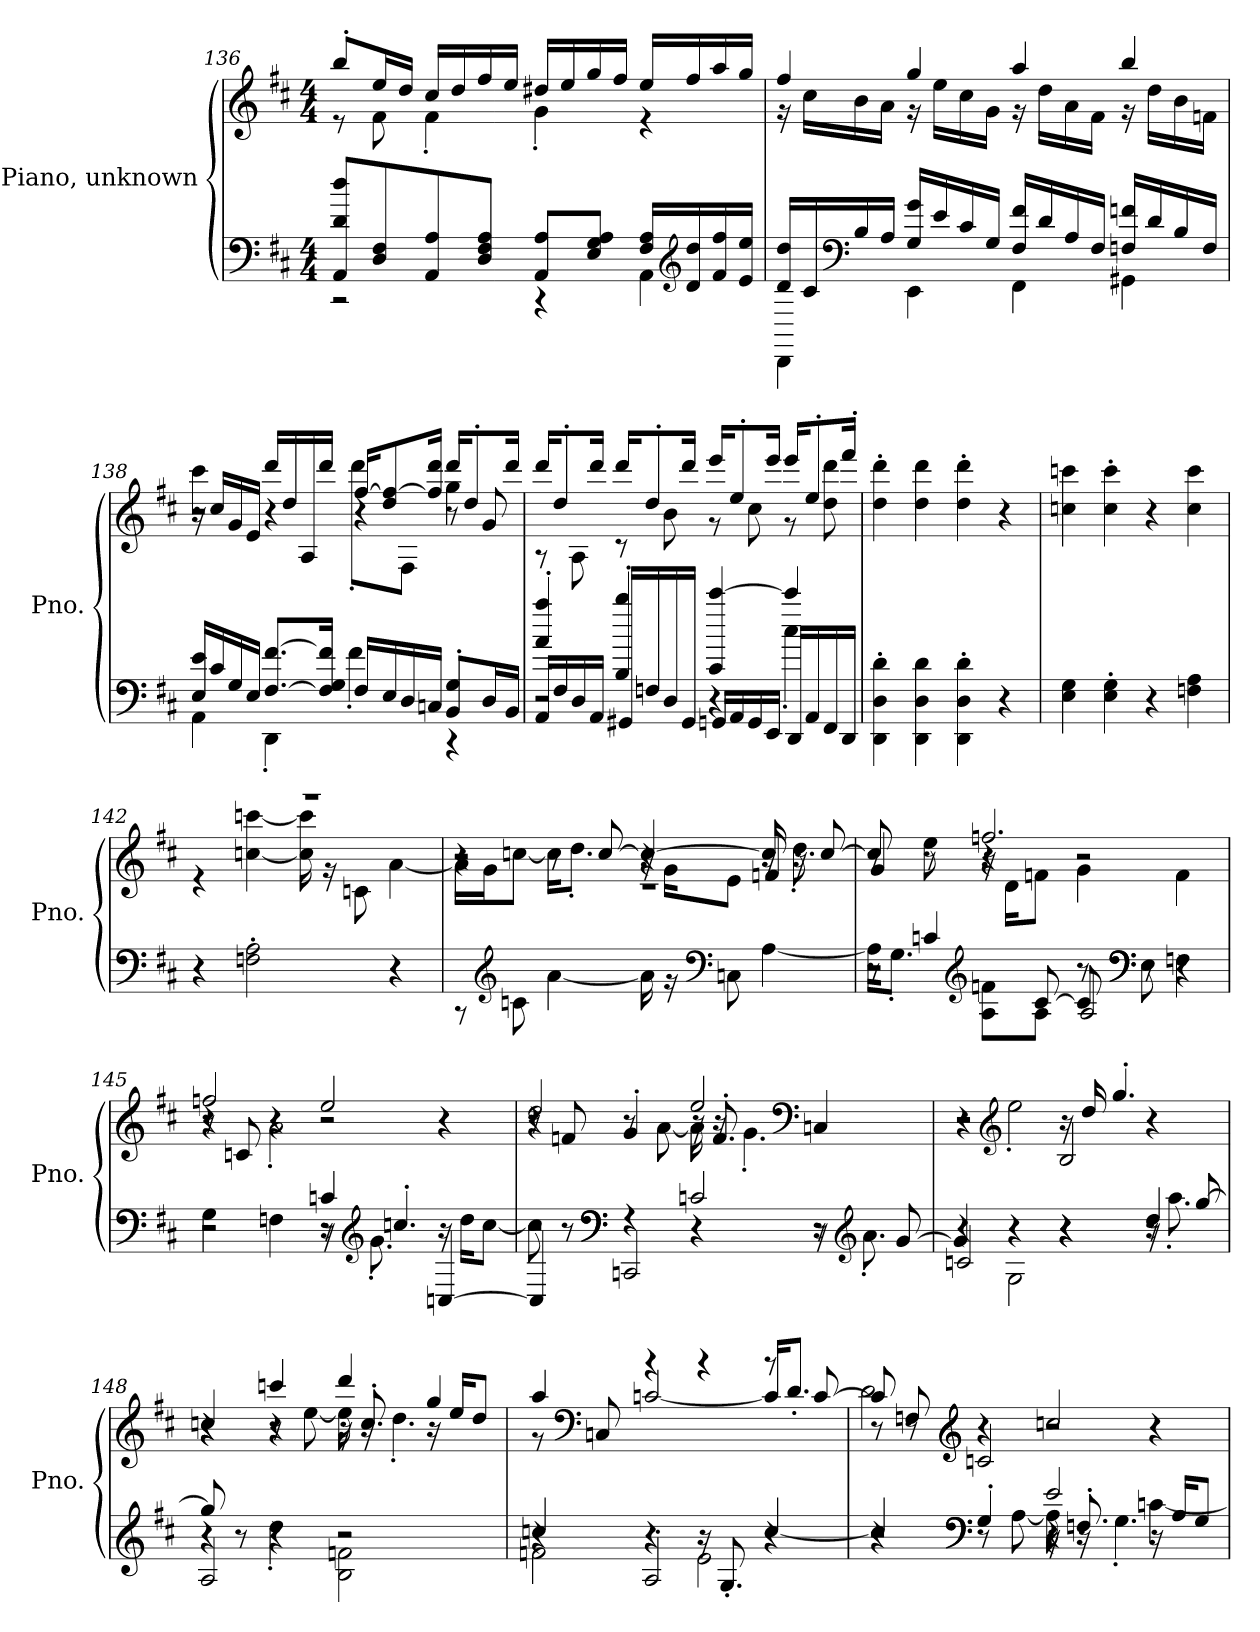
**kern	**kern
*part1	*part1
*staff2	*staff1
*I"Piano, unknown	*
*I'Pno.	*
*clefF4	*clefG2
*k[f#c#]	*k[f#c#]
*M4/4	*M4/4
=136	=136
*^	*^
8AA/ 8d/ 8dd/L	2r	8bb'/L	8r
8D/ 8F#/	.	16ee/L	8f#\
.	.	16dd/JJ	.
8AA/ 8A/	.	16cc#/LL	4f#'\
.	.	16dd/	.
8D/ 8F#/ 8A/J	.	16ff#/	.
.	.	16ee/JJ	.
8AA/ 8A/L	4r	16dd#X/LL	4g'\
.	.	16ee/	.
8E/ 8G/ 8A/J	.	16gg/	.
.	.	16ff#/JJ	.
16F#/ 16A/LL	4AA\	16ee/LL	4r
*clefG2	*	*	*
16d/ 16dd/	.	16ff#/	.
16f#/ 16ff#/	.	16aa/	.
16e/ 16ee/JJ	.	16gg/JJ	.
!!LO:LB:g=z	!!
=137	=137	=137	=137
16d/ 16dd/LL	4DD\	4ff#/	16r
16c#/	.	.	16cc#\LL
*clefF4	*	*	*
16B/	.	.	16b\
16A/JJ	.	.	16a\JJ
16G/ 16g/LL	4EE\	4gg/	16r
16e/	.	.	16ee\LL
16c#/	.	.	16cc#\
16G/JJ	.	.	16g\JJ
16F#/ 16f#/LL	4FF#\	4aa/	16r
16d/	.	.	16dd\LL
16A/	.	.	16a\
16F#/JJ	.	.	16f#\JJ
16Fn/ 16fn/LL	4GG#X\	4bb/	16r
16d/	.	.	16dd\LL
16B/	.	.	16b\
16F/JJ	.	.	16fn\JJ
=138	=138	=138	=138
*	*	*	*^
16E/ 16e/LL	4AA\	16r	4ccc#\	2r
16c#/	.	16cc#/LL	.	.
16G/	.	16g/	.	.
16E/JJ	.	16e/JJ	.	.
[8.F#/ [8.f#/L	4DD'\	16ddd/LL	4r	.
.	.	16dd/	.	.
.	.	16A/	.	.
16F#/] 16G/ 16f#/]Jk	.	16ddd/JJ	.	.
16F#/LL	4f#'\	[16ff#/KL	8ddd'\L	4r
16E/	.	8dd/ 8ff#/_	.	.
16D/	.	.	8F#\J	.
16Cn/JJ	.	16ff#/] 16ddd/Jk	.	.
8BB/' 8G/'L	4r	16ddd/KL	4gg\	8r
.	.	8dd'/	.	.
16D/L	.	.	.	8g/
16BB/JJ	.	16ddd/Jk	.	.
*	*	*	*v	*v
!!LO:LB:g=z
=139	=139	=139	=139
*	*^	*	*
4a/' 4aa/'	2r	16AA/LL	16ddd/KL	8r
.	.	16F#/	8dd'/	.
.	.	16D/	.	8A\
.	.	16AA/JJ	16ddd/Jk	.
4B/' 4bb/'	.	16GG#X/LL	16ddd/KL	8r
.	.	16Fn/	8dd'/	.
.	.	16D/	.	8b\
.	.	16GG#/JJ	16ddd/Jk	.
4c#/ [4ccc#/	4r	16GGn/LL	16eee/KL	8r
.	.	16AA/	8ee'/	.
.	.	16GG/	.	8cc#\
.	.	16EE/JJ	16eee/Jk	.
4ccc#/]	4cc#'\	16DD/LL	16eee/KL	8r
.	.	16AA/	8ee'/	.
.	.	16FF#/	.	8dd\ 8ddd\
.	.	16DD/JJ	16fff#'/Jk	.
*v	*v	*v	*	*
*	*v	*v
=140	=140
4DD\' 4D\' 4d\'	4dd\' 4ddd\'
4DD\ 4D\ 4d\	4dd\ 4ddd\
4DD\' 4D\' 4d\'	4dd\' 4ddd\'
4r	4r
=141	=141
4E\ 4G\	4ccn\ 4cccn\
4E\' 4G\'	4cc\' 4ccc\'
4r	4r
4Fn\ 4A\	4cc\ 4ccc\
=142	=142
*	*^
4r	1r	4r
2Fn\' 2A\'	.	[4ccn\ [4cccn\
.	.	16cc\] 16ccc\]
.	.	16r
.	.	8cn\
4r	.	[4a\
!!LO:PB:g=z
=143	=143	=143
*^	*	*^
1r	8r	4r	16a\LL]	2r
.	.	.	16g\J	.
*clefG2	*	*	*	*
.	8cn\	.	[8ccn\J	.
.	[4a\	8r	16cc\KL]	.
.	.	.	8.dd'\J	.
.	.	[8cc/	.	.
.	16a\]	4cc/_	16r	4r
.	16r	.	16g\KL	.
*clefF4	*	*	*	*
.	8Cn\	.	8e\J	.
.	[4A\	16cc/]	16r	4fn/
.	.	16r	8.dd'\	.
.	.	[8cc/	.	.
=144	=144	=144	=144	=144
*	*^	*	*	*
8r	16A\KL]	2r	8cc/]	8r	4g/
.	8.G'\J	.	.	.	.
4cn/	.	.	8r	8ee\	.
*clefG2	*	*	*	*	*
.	8A\ 8fn\L	.	2.ffn/	16r	4r
.	.	.	.	16d\KL	.
[8c/	8A\J	.	.	8fn\J	.
8c/]	8r	2A/	.	4g\	2r
*clefF4	*	*	*	*	*
8r	8E\	.	.	.	.
4r	4Fn\	.	.	4f\	.
!!LO:LB:g=z	!!	!!
=145	=145	=145	=145	=145	=145
2r	4G\	2r	2ffn/	4r	8r
.	.	.	.	.	8cn/
.	4Fn\	.	.	2a'\	4r
8r	16r	4cn/	2r	.	2ee/
*clefG2	*	*	*	*	*
.	8.g'\	.	.	.	.
4.ccn'/	.	.	.	.	.
.	16r	[4Cn/	.	4r	.
.	16dd\KL	.	.	.	.
.	[8cc\J	.	.	.	.
=146	=146	=146	=146	=146	=146
2r	8cc\]	4C/]	2dd/	4r	8r
.	8r	.	.	.	8fn/
*clefF4	*	*	*	*	*
.	4r	2CCn/	.	8r	4g'/
.	.	.	.	[8a\	.
2cn/	4r	.	2ee/	16a\]	16r
.	.	.	.	16r	8.f'/
.	.	.	.	4.g'\	.
*	*	*	*clefF4	*	*
.	16r	8r	.	.	4Cn/
*clefG2	*	*	*	*	*
.	8.a'\	.	.	.	.
.	.	[8g/	.	.	.
!!LO:LB:g=z	!!	!!
=147	=147	=147	=147	=147	=147
2cn/	4r	4g/]	2r	4r	2r
*	*	*	*clefG2	*	*
.	2G\	4r	.	2ee'\	.
4r	.	4r	16r	.	2B/
.	.	.	16dd/	.	.
.	.	.	4.gg'/	.	.
8r	16r	4dd/	.	4r	.
.	8.aa'\	.	.	.	.
[8gg/	.	.	.	.	.
=148	=148	=148	=148	=148	=148
8gg/]	4r	2A/	4r	4r	4ccn/
8r	.	.	.	.	.
4r	4dd'\	.	4cccn/	8r	4r
.	.	.	.	[8ee\	.
2r	2B\ 2fn\	2r	4ddd/	16ee\]	16r
.	.	.	.	16r	8.cc'/
.	.	.	.	4.dd'\	.
.	.	.	4gg/	.	16r
.	.	.	.	.	16ee/KL
.	.	.	.	.	8dd/J
*	*	*	*	*v	*v
=149	=149	=149	=149	=149
4r	4ccn/	2fn\	4aa/	8r
*	*	*	*clefF4	*
.	.	.	.	8Cn/
2A'/	4r	.	4r	[2cn/
.	16r	2e\	4r	.
.	8.G'/	.	.	.
4r	[4cc/	.	8r	16c/KL]
.	.	.	.	8.d'/J
.	.	.	[8c/	.
!!LO:LB:g=z
=150	=150	=150	=150	=150
*	*	*^	*	*^
2r	2r	4cc/]	4r	8c/]	2d\	8r
.	.	.	.	8r	.	8Fn/
*clefF4	*	*	*	*clefG2	*	*
.	.	4G'/	8r	2cn/	.	4r
.	.	.	[8A\	.	.	.
2e/	4r	16r	16A\]	.	2r	2ccn/
.	.	8.Fn'/	16r	.	.	.
.	.	.	4.G'\	.	.	.
.	[4cn\	16r	.	4r	.	.
.	.	16A/KL	.	.	.	.
.	.	8G/J	.	.	.	.
*v	*v	*v	*v	*	*	*
*	*v	*v	*v
=	=
*-	*-
